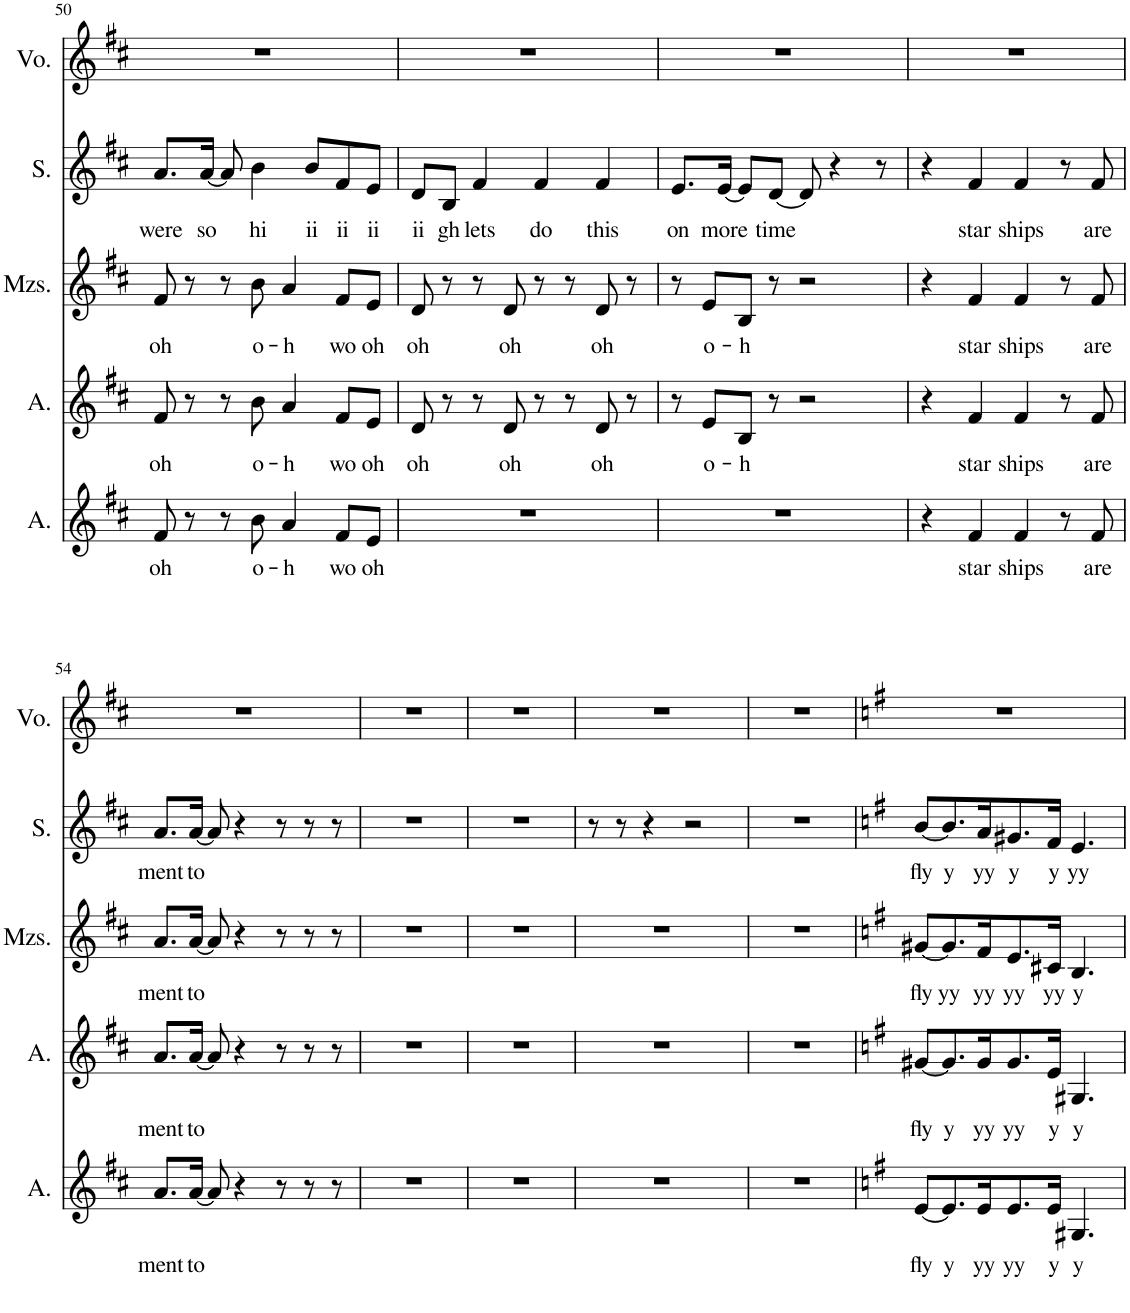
**kern	**text	**kern	**text	**kern	**text	**kern	**text	**kern
*part5	*part5	*part4	*part4	*part3	*part3	*part2	*part2	*part1
*staff5	*staff5	*staff4	*staff4	*staff3	*staff3	*staff2	*staff2	*staff1
*I"Alto	*	*I"Alto	*	*I"Mezzosoprano	*	*I"Soprano	*	*I"Voice
*I'A.	*	*I'A.	*	*I'Mzs.	*	*I'S.	*	*I'Vo.
!!LO:PB:g=z
*clefG2	*	*clefG2	*	*clefG2	*	*clefG2	*	*clefG2
*k[f#c#]	*	*k[f#c#]	*	*k[f#c#]	*	*k[f#c#]	*	*k[f#c#]
*M4/4	*	*M4/4	*	*M4/4	*	*M4/4	*	*M4/4
=50	=50	=50	=50	=50	=50	=50	=50	=50
!	!LO:LY:b	!	!LO:LY:b	!	!LO:LY:b	!	!LO:LY:b	!
8f#/	oh	8f#/	oh	8f#/	oh	8.a/L	were	1r
8r	.	8r	.	8r	.	.	.	.
!	!	!	!	!	!	!	!LO:LY:b	!
.	.	.	.	.	.	[16a/Jk	so	.
8r	.	8r	.	8r	.	8a/]	.	.
!	!LO:LY:b	!	!LO:LY:b	!	!LO:LY:b	!	!LO:LY:b	!
8b\	o-	8b\	o-	8b\	o-	4b\	hi	.
!	!LO:LY:b	!	!LO:LY:b	!	!LO:LY:b	!	!	!
4a/	-h	4a/	-h	4a/	-h	.	.	.
!	!	!	!	!	!	!	!LO:LY:b	!
.	.	.	.	.	.	8b/L	ii	.
!	!LO:LY:b	!	!LO:LY:b	!	!LO:LY:b	!	!LO:LY:b	!
8f#/L	wo	8f#/L	wo	8f#/L	wo	8f#/	ii	.
!	!LO:LY:b	!	!LO:LY:b	!	!LO:LY:b	!	!LO:LY:b	!
8e/J	oh	8e/J	oh	8e/J	oh	8e/J	ii	.
=51	=51	=51	=51	=51	=51	=51	=51	=51
!	!	!	!LO:LY:b	!	!LO:LY:b	!	!LO:LY:b	!
1r	.	8d/	oh	8d/	oh	8d/L	ii	1r
!	!	!	!	!	!	!	!LO:LY:b	!
.	.	8r	.	8r	.	8B/J	gh	.
!	!	!	!	!	!	!	!LO:LY:b	!
.	.	8r	.	8r	.	4f#/	lets	.
!	!	!	!LO:LY:b	!	!LO:LY:b	!	!	!
.	.	8d/	oh	8d/	oh	.	.	.
!	!	!	!	!	!	!	!LO:LY:b	!
.	.	8r	.	8r	.	4f#/	do	.
.	.	8r	.	8r	.	.	.	.
!	!	!	!LO:LY:b	!	!LO:LY:b	!	!LO:LY:b	!
.	.	8d/	oh	8d/	oh	4f#/	this	.
.	.	8r	.	8r	.	.	.	.
=52	=52	=52	=52	=52	=52	=52	=52	=52
!	!	!	!	!	!	!	!LO:LY:b	!
1r	.	8r	.	8r	.	8.e/L	on	1r
!	!	!	!LO:LY:b	!	!LO:LY:b	!	!	!
.	.	8e/L	o-	8e/L	o-	.	.	.
!	!	!	!	!	!	!	!LO:LY:b	!
.	.	.	.	.	.	[16e/Jk	more	.
!	!	!	!LO:LY:b	!	!LO:LY:b	!	!	!
.	.	8B/J	-h	8B/J	-h	8e/L]	.	.
!	!	!	!	!	!	!	!LO:LY:b	!
.	.	8r	.	8r	.	[8d/J	time	.
.	.	2r	.	2r	.	8d/]	.	.
.	.	.	.	.	.	4r	.	.
.	.	.	.	.	.	8r	.	.
=53	=53	=53	=53	=53	=53	=53	=53	=53
4r	.	4r	.	4r	.	4r	.	1r
!	!LO:LY:b	!	!LO:LY:b	!	!LO:LY:b	!	!LO:LY:b	!
4f#/	star	4f#/	star	4f#/	star	4f#/	star	.
!	!LO:LY:b	!	!LO:LY:b	!	!LO:LY:b	!	!LO:LY:b	!
4f#/	ships	4f#/	ships	4f#/	ships	4f#/	ships	.
8r	.	8r	.	8r	.	8r	.	.
!	!LO:LY:b	!	!LO:LY:b	!	!LO:LY:b	!	!LO:LY:b	!
8f#/	are	8f#/	are	8f#/	are	8f#/	are	.
!!LO:LB:g=z
=54	=54	=54	=54	=54	=54	=54	=54	=54
!	!LO:LY:b	!	!LO:LY:b	!	!LO:LY:b	!	!LO:LY:b	!
8.a/L	ment	8.a/L	ment	8.a/L	ment	8.a/L	ment	1r
!	!LO:LY:b	!	!LO:LY:b	!	!LO:LY:b	!	!LO:LY:b	!
[16a/Jk	to	[16a/Jk	to	[16a/Jk	to	[16a/Jk	to	.
8a/]	.	8a/]	.	8a/]	.	8a/]	.	.
4r	.	4r	.	4r	.	4r	.	.
8r	.	8r	.	8r	.	8r	.	.
8r	.	8r	.	8r	.	8r	.	.
8r	.	8r	.	8r	.	8r	.	.
=55	=55	=55	=55	=55	=55	=55	=55	=55
1r	.	1r	.	1r	.	1r	.	1r
=56	=56	=56	=56	=56	=56	=56	=56	=56
1r	.	1r	.	1r	.	1r	.	1r
=57	=57	=57	=57	=57	=57	=57	=57	=57
1r	.	1r	.	1r	.	8r	.	1r
.	.	.	.	.	.	8r	.	.
.	.	.	.	.	.	4r	.	.
.	.	.	.	.	.	2r	.	.
=58	=58	=58	=58	=58	=58	=58	=58	=58
1r	.	1r	.	1r	.	1r	.	1r
=59	=59	=59	=59	=59	=59	=59	=59	=59
*k[f#]	*	*k[f#]	*	*k[f#]	*	*k[f#]	*	*k[f#]
!	!LO:LY:b	!	!LO:LY:b	!	!LO:LY:b	!	!LO:LY:b	!
[8e/L	fly	[8g#X/L	fly	[8g#X/L	fly	[8b/L	fly	1r
!	!LO:LY:b	!	!LO:LY:b	!	!LO:LY:b	!	!LO:LY:b	!
8.e/]	y	8.g#/]	y	8.g#/]	yy	8.b/]	y	.
!	!LO:LY:b	!	!LO:LY:b	!	!LO:LY:b	!	!LO:LY:b	!
16e/K	yy	16g#/K	yy	16f#/K	yy	16a/K	yy	.
!	!LO:LY:b	!	!LO:LY:b	!	!LO:LY:b	!	!LO:LY:b	!
8.e/	yy	8.g#/	yy	8.e/	yy	8.g#X/	y	.
!	!LO:LY:b	!	!LO:LY:b	!	!LO:LY:b	!	!LO:LY:b	!
16e/Jk	y	16e/Jk	y	16c#X/Jk	yy	16f#/Jk	y	.
!	!LO:LY:b	!	!LO:LY:b	!	!LO:LY:b	!	!LO:LY:b	!
4.G#X/	y	4.G#X/	y	4.B/	y	4.e/	yy	.
=	=	=	=	=	=	=	=	=
*-	*-	*-	*-	*-	*-	*-	*-	*-
